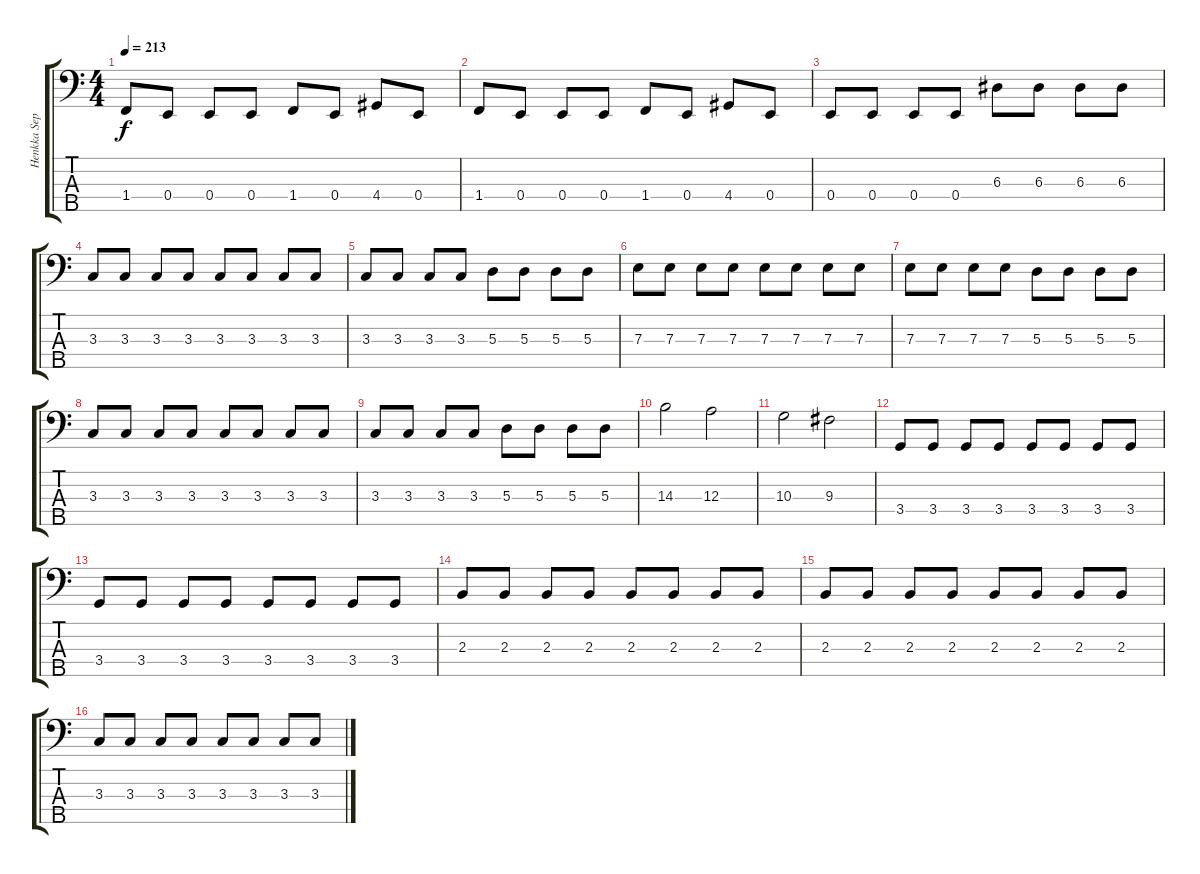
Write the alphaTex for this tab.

\track ("Henkka Seppälä" "Henkka Sep") {instrument electricbasspick}
\staff {score tabs}
\tuning (G2 D2 A1 E1 B0) {hide}
\ts (4 4)
\tempo 213
\clef f4
\ks c
1.4.8{dy f} 0.4.8 0.4.8 0.4.8 1.4.8 0.4.8 4.4.8 0.4.8 |
1.4.8 0.4.8 0.4.8 0.4.8 1.4.8 0.4.8 4.4.8 0.4.8 |
0.4.8 0.4.8 0.4.8 0.4.8 6.3.8 6.3.8 6.3.8 6.3.8 |
3.3.8 3.3.8 3.3.8 3.3.8 3.3.8 3.3.8 3.3.8 3.3.8 |
3.3.8 3.3.8 3.3.8 3.3.8 5.3.8 5.3.8 5.3.8 5.3.8 |
7.3.8 7.3.8 7.3.8 7.3.8 7.3.8 7.3.8 7.3.8 7.3.8 |
7.3.8 7.3.8 7.3.8 7.3.8 5.3.8 5.3.8 5.3.8 5.3.8 |
3.3.8 3.3.8 3.3.8 3.3.8 3.3.8 3.3.8 3.3.8 3.3.8 |
3.3.8 3.3.8 3.3.8 3.3.8 5.3.8 5.3.8 5.3.8 5.3.8 |
14.3.2 12.3.2 |
10.3.2 9.3.2 |
3.4.8 3.4.8 3.4.8 3.4.8 3.4.8 3.4.8 3.4.8 3.4.8 |
3.4.8 3.4.8 3.4.8 3.4.8 3.4.8 3.4.8 3.4.8 3.4.8 |
2.3.8 2.3.8 2.3.8 2.3.8 2.3.8 2.3.8 2.3.8 2.3.8 |
2.3.8 2.3.8 2.3.8 2.3.8 2.3.8 2.3.8 2.3.8 2.3.8 |
3.3.8 3.3.8 3.3.8 3.3.8 3.3.8 3.3.8 3.3.8 3.3.8
